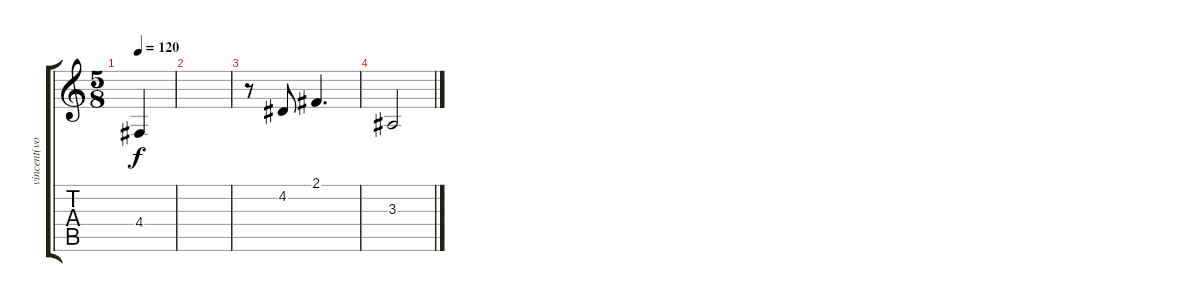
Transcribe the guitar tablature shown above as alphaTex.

\track ("vincent(vocal)" "vincent(vo") {instrument tenorsax}
\staff {score tabs}
\tuning (E4 B3 G3 D3 A2 E2) {hide}
\ts (5 8)
\tempo 120
\clef g2
\ks c
4.4{t}.4{dy f} |
|
r.8 4.2.8 2.1.4{d} |
3.3.2
